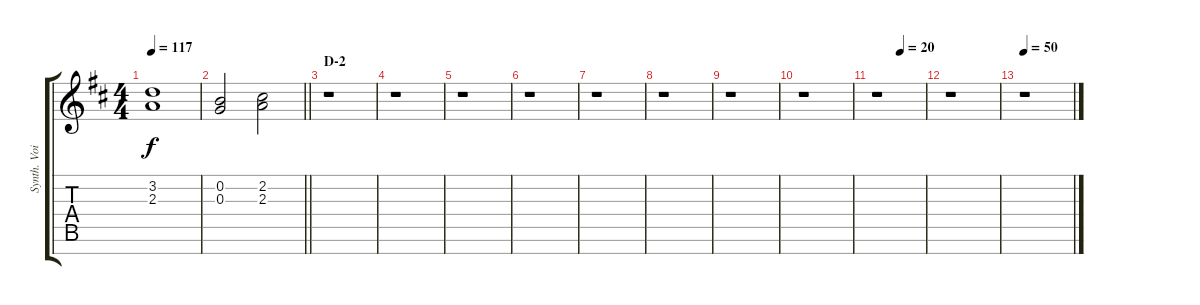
\track ("Synth. Voice" "Synth. Voi") {instrument pad4choir}
\staff {score tabs}
\tuning (E5 B4 G4 D4 A3 E3 B2) {hide}
\ts (4 4)
\tempo 117
\clef g2
\ks d
(3.2 2.3).1{dy f} |
\barLineRight lightlight
(0.2 0.3).2 (2.2 2.3).2 |
\section ("" "D-2")
r.1 |
r.1 |
r.1 |
r.1 |
r.1 |
r.1 |
r.1 |
r.1 |
\tempo (20 0.5)
r.1 |
r.1 |
\tempo 50
r.1
